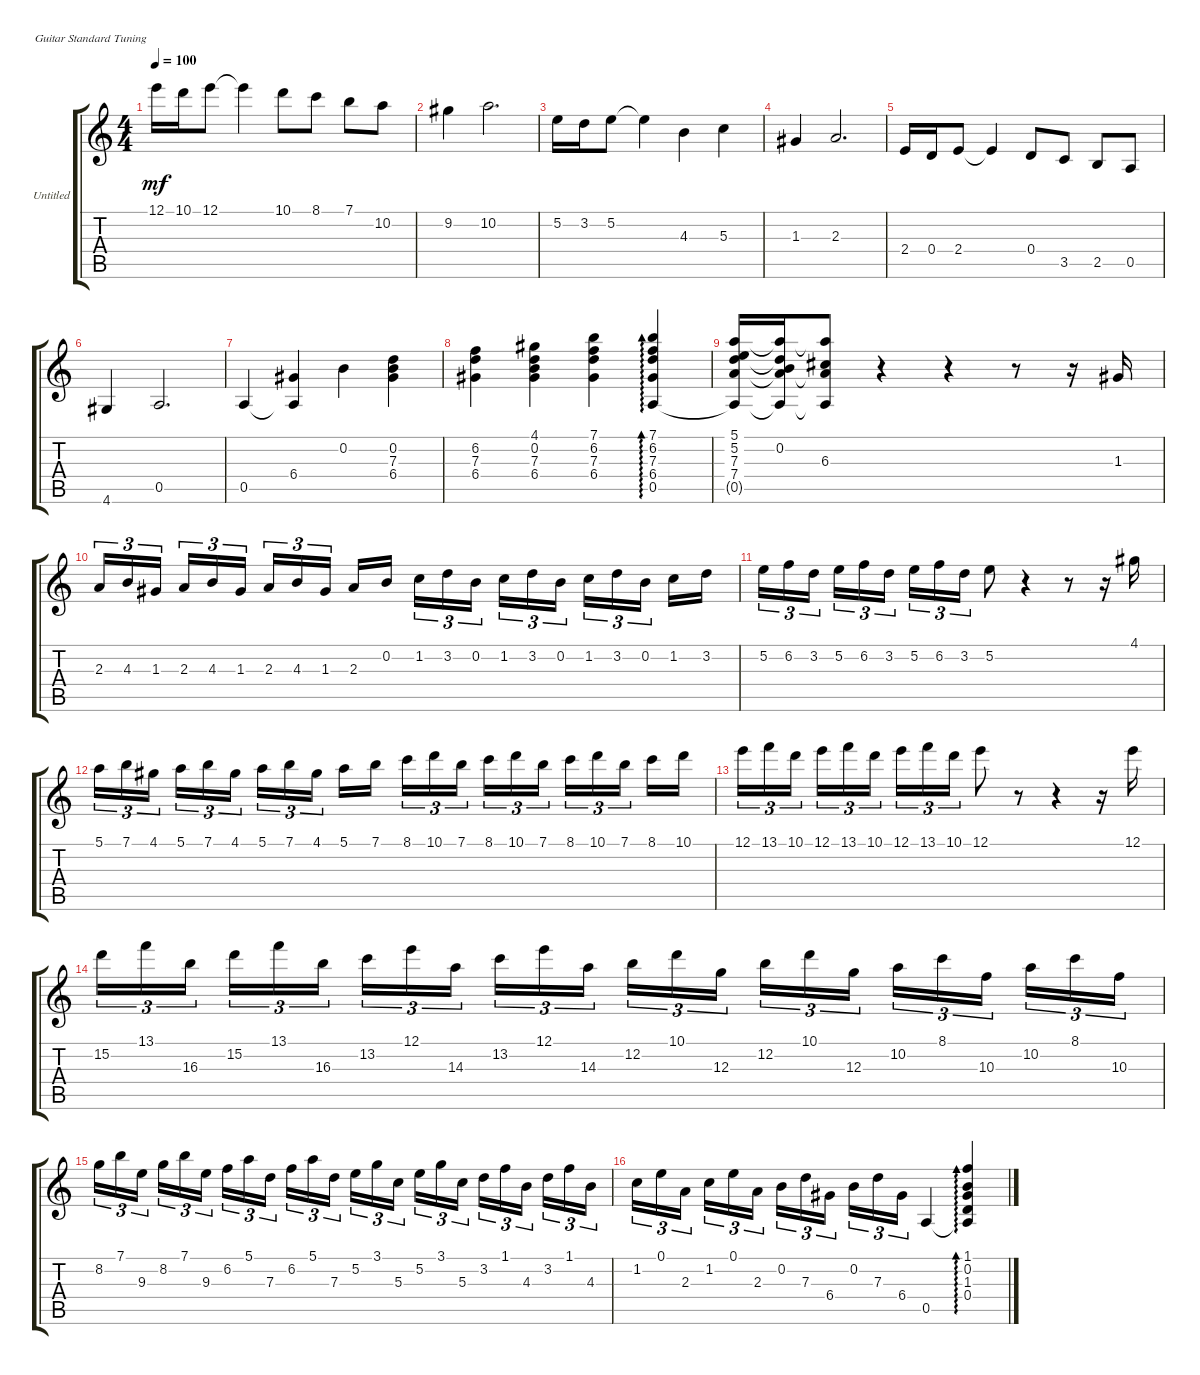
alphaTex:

\bracketExtendMode groupsimilarinstruments
\firstSystemTrackNameOrientation horizontal
\otherSystemsTrackNameOrientation horizontal
\track ("Untitled" "Untitled") {instrument acousticguitarnylon}
\staff {score tabs}
\tuning (E4 B3 G3 D3 A2 E2)
\ts (4 4)
\section ("" "")
\tempo 100
\clef g2
\ks c
12.1.16{dy mf instrument acousticguitarnylon} 10.1.16 12.1.8 12.1{t}.4 10.1.8 8.1.8 7.1.8 10.2.8 |
9.2.4 10.2.2{d} |
5.2.16 3.2.16 5.2.8 5.2{t}.4 4.3.4 5.3.4 |
1.3.4 2.3.2{d} |
2.4.16 0.4.16 2.4.8 2.4{t}.4 0.4.8 3.5.8 2.5.8 0.5.8 |
4.6.4 0.5.2{d} |
0.5.4 (6.4 0.5{t}).4 0.2.4 (7.3 0.2 6.4).4 |
(6.2 7.3 6.4).4 (4.1 7.3 0.2 6.4).4 (7.1 6.2 7.3 6.4).4 (7.1 6.2 7.3 6.4 0.5).4{ad 0} |
(5.1 5.2 7.3 7.4 0.5{t}).16 (5.1{t} 7.3{t} 0.2 7.4{t} 0.5{t}).16 (5.1{t} 6.3 7.4{t} 0.5{t}).8 r.4 r.4 r.8 r.16 1.3.16 |
2.3.16{tu (3 2)} 4.3.16{tu (3 2)} 1.3.16{tu (3 2)} 2.3.16{tu (3 2)} 4.3.16{tu (3 2)} 1.3.16{tu (3 2)} 2.3.16{tu (3 2)} 4.3.16{tu (3 2)} 1.3.16{tu (3 2)} 2.3.16 0.2.16 1.2.16{tu (3 2)} 3.2.16{tu (3 2)} 0.2.16{tu (3 2)} 1.2.16{tu (3 2)} 3.2.16{tu (3 2)} 0.2.16{tu (3 2)} 1.2.16{tu (3 2)} 3.2.16{tu (3 2)} 0.2.16{tu (3 2)} 1.2.16 3.2.16 |
5.2.16{tu (3 2)} 6.2.16{tu (3 2)} 3.2.16{tu (3 2)} 5.2.16{tu (3 2)} 6.2.16{tu (3 2)} 3.2.16{tu (3 2)} 5.2.16{tu (3 2)} 6.2.16{tu (3 2)} 3.2.16{tu (3 2)} 5.2.8 r.4 r.8 r.16 4.1.16 |
5.1.16{tu (3 2)} 7.1.16{tu (3 2)} 4.1.16{tu (3 2)} 5.1.16{tu (3 2)} 7.1.16{tu (3 2)} 4.1.16{tu (3 2)} 5.1.16{tu (3 2)} 7.1.16{tu (3 2)} 4.1.16{tu (3 2)} 5.1.16 7.1.16 8.1.16{tu (3 2)} 10.1.16{tu (3 2)} 7.1.16{tu (3 2)} 8.1.16{tu (3 2)} 10.1.16{tu (3 2)} 7.1.16{tu (3 2)} 8.1.16{tu (3 2)} 10.1.16{tu (3 2)} 7.1.16{tu (3 2)} 8.1.16 10.1.16 |
12.1.16{tu (3 2)} 13.1.16{tu (3 2)} 10.1.16{tu (3 2)} 12.1.16{tu (3 2)} 13.1.16{tu (3 2)} 10.1.16{tu (3 2)} 12.1.16{tu (3 2)} 13.1.16{tu (3 2)} 10.1.16{tu (3 2)} 12.1.8 r.8 r.4 r.16 12.1.16 |
15.2.16{tu (3 2)} 13.1.16{tu (3 2)} 16.3.16{tu (3 2)} 15.2.16{tu (3 2)} 13.1.16{tu (3 2)} 16.3.16{tu (3 2)} 13.2.16{tu (3 2)} 12.1.16{tu (3 2)} 14.3.16{tu (3 2)} 13.2.16{tu (3 2)} 12.1.16{tu (3 2)} 14.3.16{tu (3 2)} 12.2.16{tu (3 2)} 10.1.16{tu (3 2)} 12.3.16{tu (3 2)} 12.2.16{tu (3 2)} 10.1.16{tu (3 2)} 12.3.16{tu (3 2)} 10.2.16{tu (3 2)} 8.1.16{tu (3 2)} 10.3.16{tu (3 2)} 10.2.16{tu (3 2)} 8.1.16{tu (3 2)} 10.3.16{tu (3 2)} |
8.2.16{tu (3 2)} 7.1.16{tu (3 2)} 9.3.16{tu (3 2)} 8.2.16{tu (3 2)} 7.1.16{tu (3 2)} 9.3.16{tu (3 2)} 6.2.16{tu (3 2)} 5.1.16{tu (3 2)} 7.3.16{tu (3 2)} 6.2.16{tu (3 2)} 5.1.16{tu (3 2)} 7.3.16{tu (3 2)} 5.2.16{tu (3 2)} 3.1.16{tu (3 2)} 5.3.16{tu (3 2)} 5.2.16{tu (3 2)} 3.1.16{tu (3 2)} 5.3.16{tu (3 2)} 3.2.16{tu (3 2)} 1.1.16{tu (3 2)} 4.3.16{tu (3 2)} 3.2.16{tu (3 2)} 1.1.16{tu (3 2)} 4.3.16{tu (3 2)} |
1.2.16{tu (3 2)} 0.1.16{tu (3 2)} 2.3.16{tu (3 2)} 1.2.16{tu (3 2)} 0.1.16{tu (3 2)} 2.3.16{tu (3 2)} 0.2.16{tu (3 2)} 7.3.16{tu (3 2)} 6.4.16{tu (3 2)} 0.2.16{tu (3 2)} 7.3.16{tu (3 2)} 6.4.16{tu (3 2)} 0.5.4 (1.1 0.2 1.3 0.4 0.5{t}).4{ad 0}
